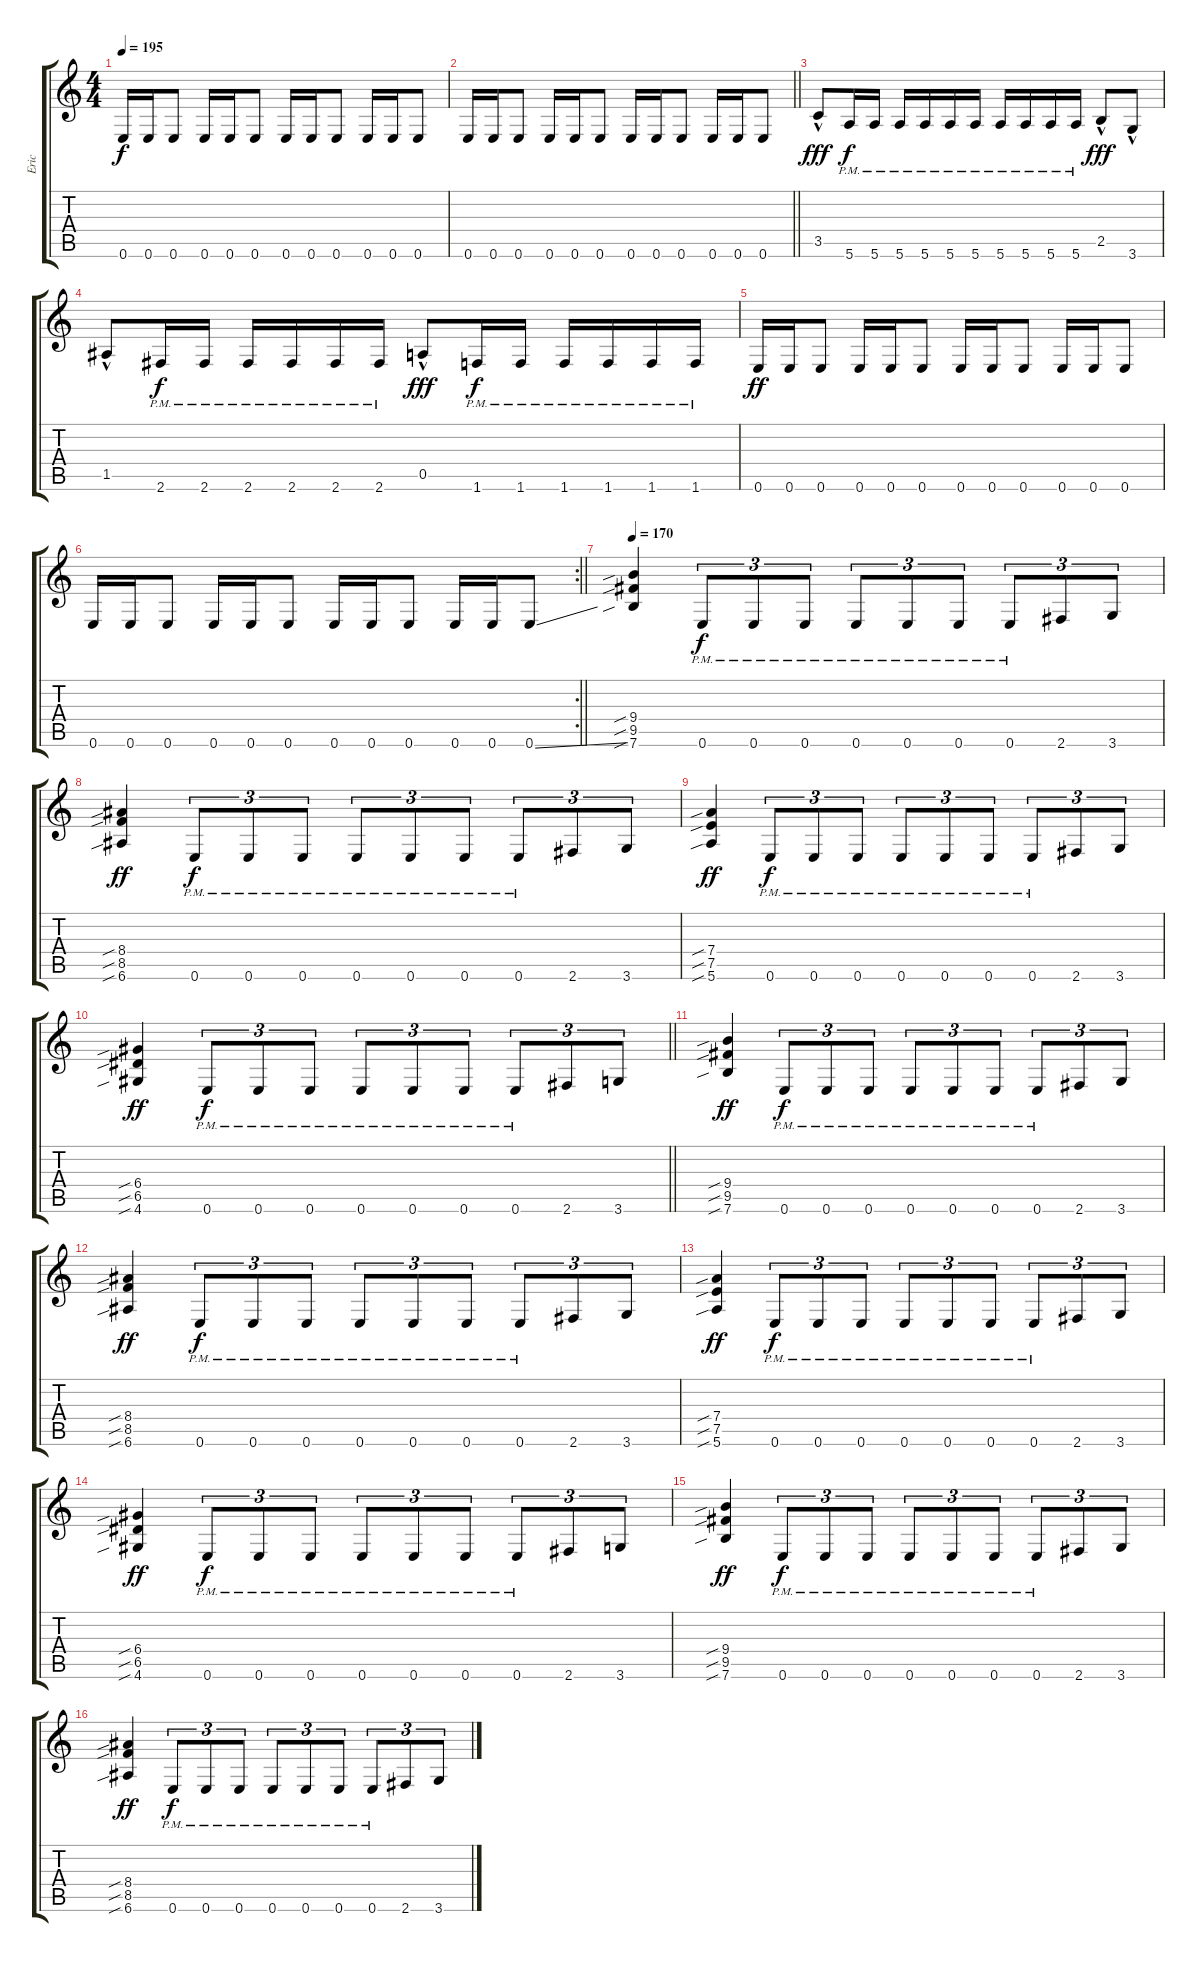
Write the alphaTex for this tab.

\track ("Eric" "Eric") {instrument distortionguitar}
\staff {score tabs}
\tuning (E4 B3 G3 D3 A2 E2) {hide}
\ts (4 4)
\tempo 195
\clef g2
\ks c
0.6.16{dy f} 0.6.16 0.6.8 0.6.16 0.6.16 0.6.8 0.6.16 0.6.16 0.6.8 0.6.16 0.6.16 0.6.8 |
\barLineRight lightlight
0.6.16 0.6.16 0.6.8 0.6.16 0.6.16 0.6.8 0.6.16 0.6.16 0.6.8 0.6.16 0.6.16 0.6.8 |
3.5{hac}.8{dy fff} 5.6{pm}.16{dy f} 5.6{pm}.16 5.6{pm}.16 5.6{pm}.16 5.6{pm}.16 5.6{pm}.16 5.6{pm}.16 5.6{pm}.16 5.6{pm}.16 5.6{pm}.16 2.5{hac}.8{dy fff} 3.6{hac}.8 |
1.5{hac}.8 2.6{pm}.16{dy f} 2.6{pm}.16 2.6{pm}.16 2.6{pm}.16 2.6{pm}.16 2.6{pm}.16 0.5{hac}.8{dy fff} 1.6{pm}.16{dy f} 1.6{pm}.16 1.6{pm}.16 1.6{pm}.16 1.6{pm}.16 1.6{pm}.16 |
0.6.16{dy ff} 0.6.16 0.6.8 0.6.16 0.6.16 0.6.8 0.6.16 0.6.16 0.6.8 0.6.16 0.6.16 0.6.8 |
\rc 2
\barLineRight lightlight
0.6.16 0.6.16 0.6.8 0.6.16 0.6.16 0.6.8 0.6.16 0.6.16 0.6.8 0.6.16 0.6.16 0.6{ss}.8 |
\tempo 170
(9.4{sib} 9.5{sib} 7.6{sib}).4 0.6{pm}.8{tu (3 2) dy f} 0.6{pm}.8{tu (3 2)} 0.6{pm}.8{tu (3 2)} 0.6{pm}.8{tu (3 2)} 0.6{pm}.8{tu (3 2)} 0.6{pm}.8{tu (3 2)} 0.6{pm}.8{tu (3 2)} 2.6.8{tu (3 2)} 3.6.8{tu (3 2)} |
(8.4{sib} 8.5{sib} 6.6{sib}).4{dy ff} 0.6{pm}.8{tu (3 2) dy f} 0.6{pm}.8{tu (3 2)} 0.6{pm}.8{tu (3 2)} 0.6{pm}.8{tu (3 2)} 0.6{pm}.8{tu (3 2)} 0.6{pm}.8{tu (3 2)} 0.6{pm}.8{tu (3 2)} 2.6.8{tu (3 2)} 3.6.8{tu (3 2)} |
(7.4{sib} 7.5{sib} 5.6{sib}).4{dy ff} 0.6{pm}.8{tu (3 2) dy f} 0.6{pm}.8{tu (3 2)} 0.6{pm}.8{tu (3 2)} 0.6{pm}.8{tu (3 2)} 0.6{pm}.8{tu (3 2)} 0.6{pm}.8{tu (3 2)} 0.6{pm}.8{tu (3 2)} 2.6.8{tu (3 2)} 3.6.8{tu (3 2)} |
\barLineRight lightlight
(6.4{sib} 6.5{sib} 4.6{sib}).4{dy ff} 0.6{pm}.8{tu (3 2) dy f} 0.6{pm}.8{tu (3 2)} 0.6{pm}.8{tu (3 2)} 0.6{pm}.8{tu (3 2)} 0.6{pm}.8{tu (3 2)} 0.6{pm}.8{tu (3 2)} 0.6{pm}.8{tu (3 2)} 2.6.8{tu (3 2)} 3.6.8{tu (3 2)} |
(9.4{sib} 9.5{sib} 7.6{sib}).4{dy ff} 0.6{pm}.8{tu (3 2) dy f} 0.6{pm}.8{tu (3 2)} 0.6{pm}.8{tu (3 2)} 0.6{pm}.8{tu (3 2)} 0.6{pm}.8{tu (3 2)} 0.6{pm}.8{tu (3 2)} 0.6{pm}.8{tu (3 2)} 2.6.8{tu (3 2)} 3.6.8{tu (3 2)} |
(8.4{sib} 8.5{sib} 6.6{sib}).4{dy ff} 0.6{pm}.8{tu (3 2) dy f} 0.6{pm}.8{tu (3 2)} 0.6{pm}.8{tu (3 2)} 0.6{pm}.8{tu (3 2)} 0.6{pm}.8{tu (3 2)} 0.6{pm}.8{tu (3 2)} 0.6{pm}.8{tu (3 2)} 2.6.8{tu (3 2)} 3.6.8{tu (3 2)} |
(7.4{sib} 7.5{sib} 5.6{sib}).4{dy ff} 0.6{pm}.8{tu (3 2) dy f} 0.6{pm}.8{tu (3 2)} 0.6{pm}.8{tu (3 2)} 0.6{pm}.8{tu (3 2)} 0.6{pm}.8{tu (3 2)} 0.6{pm}.8{tu (3 2)} 0.6{pm}.8{tu (3 2)} 2.6.8{tu (3 2)} 3.6.8{tu (3 2)} |
(6.4{sib} 6.5{sib} 4.6{sib}).4{dy ff} 0.6{pm}.8{tu (3 2) dy f} 0.6{pm}.8{tu (3 2)} 0.6{pm}.8{tu (3 2)} 0.6{pm}.8{tu (3 2)} 0.6{pm}.8{tu (3 2)} 0.6{pm}.8{tu (3 2)} 0.6{pm}.8{tu (3 2)} 2.6.8{tu (3 2)} 3.6.8{tu (3 2)} |
(9.4{sib} 9.5{sib} 7.6{sib}).4{dy ff} 0.6{pm}.8{tu (3 2) dy f} 0.6{pm}.8{tu (3 2)} 0.6{pm}.8{tu (3 2)} 0.6{pm}.8{tu (3 2)} 0.6{pm}.8{tu (3 2)} 0.6{pm}.8{tu (3 2)} 0.6{pm}.8{tu (3 2)} 2.6.8{tu (3 2)} 3.6.8{tu (3 2)} |
(8.4{sib} 8.5{sib} 6.6{sib}).4{dy ff} 0.6{pm}.8{tu (3 2) dy f} 0.6{pm}.8{tu (3 2)} 0.6{pm}.8{tu (3 2)} 0.6{pm}.8{tu (3 2)} 0.6{pm}.8{tu (3 2)} 0.6{pm}.8{tu (3 2)} 0.6{pm}.8{tu (3 2)} 2.6.8{tu (3 2)} 3.6.8{tu (3 2)}
